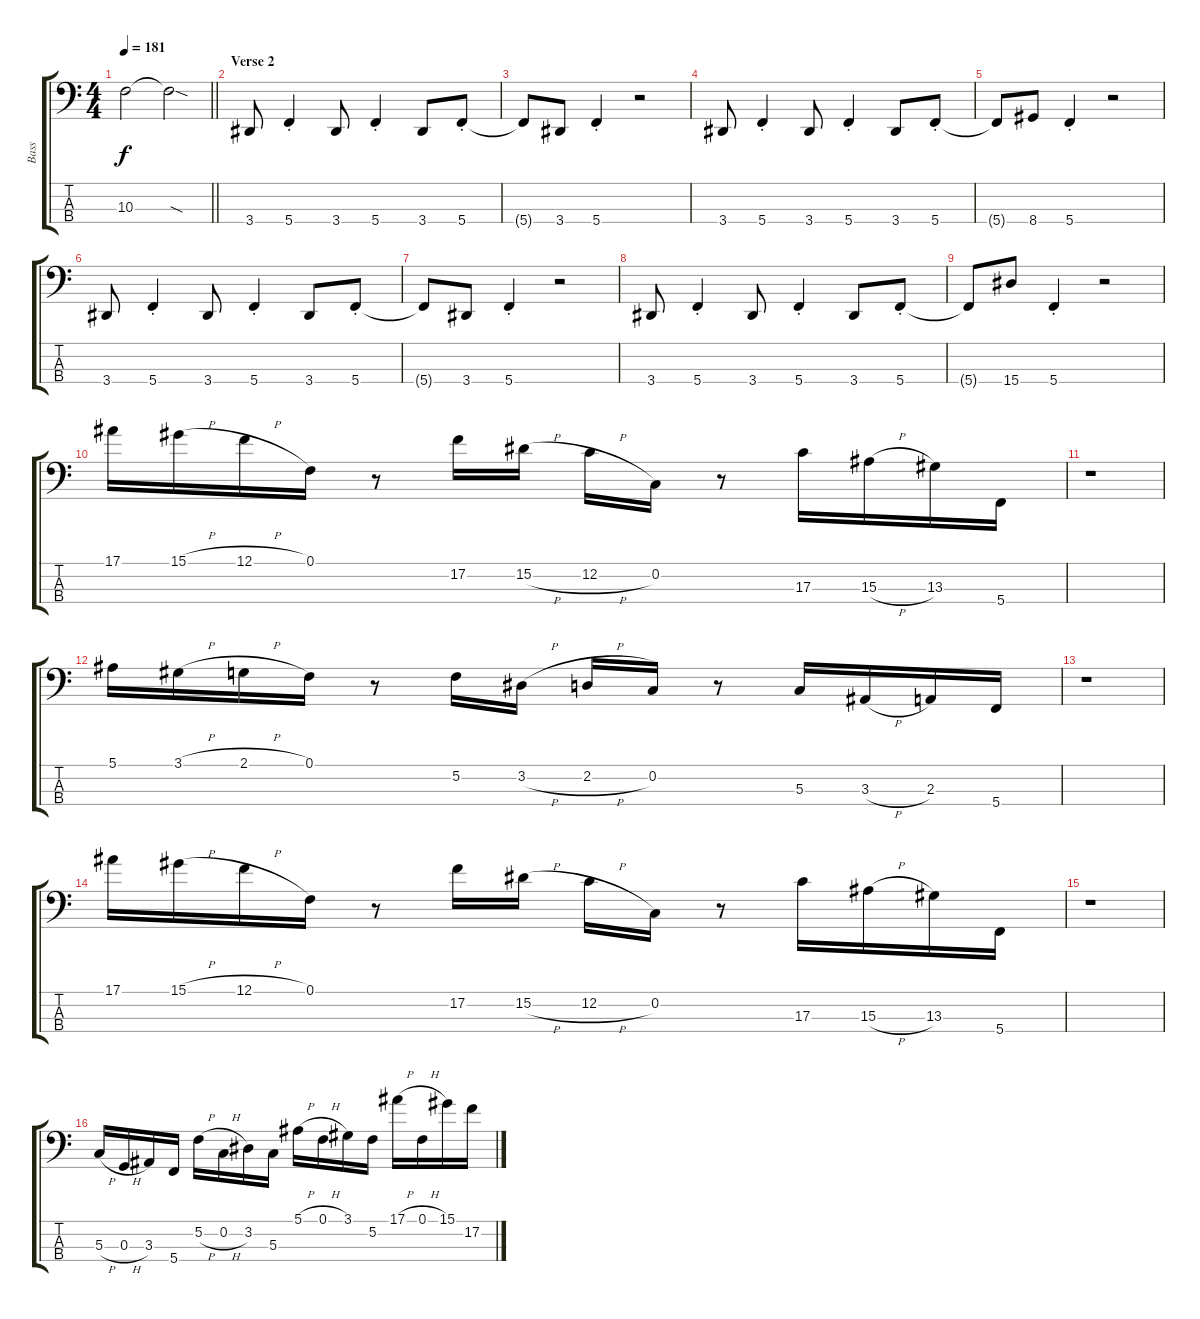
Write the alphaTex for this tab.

\track ("Bass" "Bass") {instrument electricbassfinger}
\staff {score tabs}
\tuning (F2 C2 G1 C1) {hide}
\ts (4 4)
\tempo 181
\clef f4
\barLineRight lightlight
\ks c
10.3{t}.2{dy f} 10.3{sod t}.2 |
\section ("" "Verse 2")
3.4.8 5.4{st}.4 3.4.8 5.4{st}.4 3.4.8 5.4{st}.8 |
5.4{t}.8 3.4.8 5.4{st}.4 r.2 |
3.4.8 5.4{st}.4 3.4.8 5.4{st}.4 3.4.8 5.4{st}.8 |
5.4{t}.8 8.4.8 5.4{st}.4 r.2 |
3.4.8 5.4{st}.4 3.4.8 5.4{st}.4 3.4.8 5.4{st}.8 |
5.4{t}.8 3.4.8 5.4{st}.4 r.2 |
3.4.8 5.4{st}.4 3.4.8 5.4{st}.4 3.4.8 5.4{st}.8 |
5.4{t}.8 15.4.8 5.4{st}.4 r.2 |
17.1.16 15.1{h}.16 12.1{h}.16 0.1.16 r.8 17.2.16 15.2{h}.16 12.2{h}.16 0.2.16 r.8 17.3.16 15.3{h}.16 13.3.16 5.4.16 |
r.1 |
5.1.16 3.1{h}.16 2.1{h}.16 0.1.16 r.8 5.2.16 3.2{h}.16 2.2{h}.16 0.2.16 r.8 5.3.16 3.3{h}.16 2.3.16 5.4.16 |
r.1 |
17.1.16 15.1{h}.16 12.1{h}.16 0.1.16 r.8 17.2.16 15.2{h}.16 12.2{h}.16 0.2.16 r.8 17.3.16 15.3{h}.16 13.3.16 5.4.16 |
r.1 |
5.3{h}.16 0.3{h}.16 3.3.16 5.4.16 5.2{h}.16 0.2{h}.16 3.2.16 5.3.16 5.1{h}.16 0.1{h}.16 3.1.16 5.2.16 17.1{h}.16 0.1{h}.16 15.1.16 17.2.16
